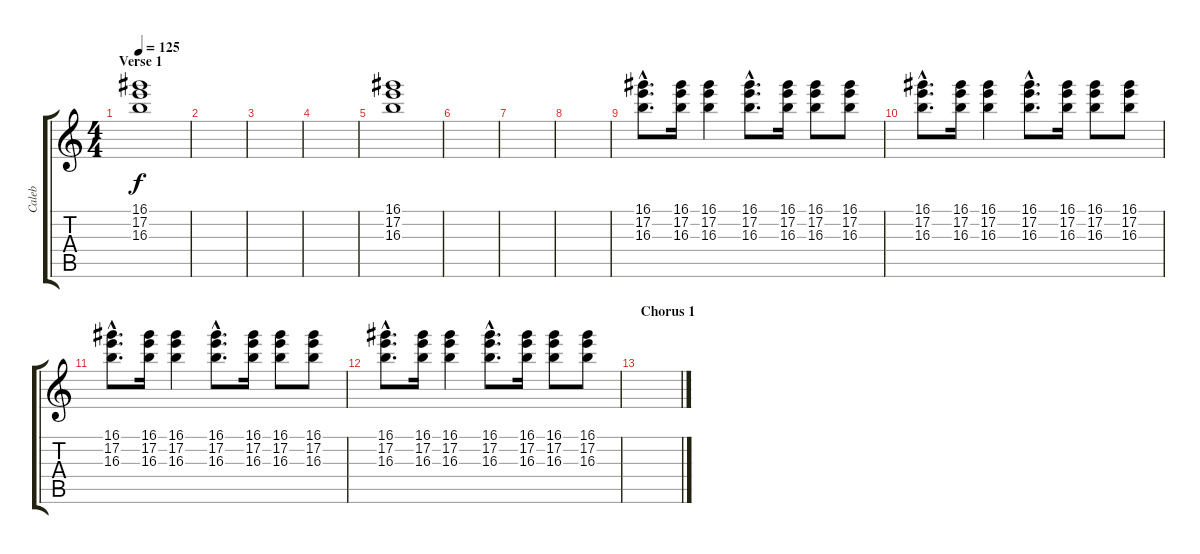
\track ("Caleb" "Caleb") {instrument electricguitarclean}
\staff {score tabs}
\tuning (E4 B3 G3 D3 A2 E2) {hide}
\ts (4 4)
\section ("" "Verse 1")
\tempo 125
\clef g2
\ks c
(16.1 17.2 16.3).1{dy f} |
|
|
|
(16.1 17.2 16.3).1 |
|
|
|
(16.1{hac} 17.2{hac} 16.3{hac}).8{d} (16.1 17.2 16.3).16 (16.1 17.2 16.3).4 (16.1{hac} 17.2{hac} 16.3{hac}).8{d} (16.1 17.2 16.3).16 (16.1 17.2 16.3).8 (16.1 17.2 16.3).8 |
(16.1{hac} 17.2{hac} 16.3{hac}).8{d} (16.1 17.2 16.3).16 (16.1 17.2 16.3).4 (16.1{hac} 17.2{hac} 16.3{hac}).8{d} (16.1 17.2 16.3).16 (16.1 17.2 16.3).8 (16.1 17.2 16.3).8 |
(16.1{hac} 17.2{hac} 16.3{hac}).8{d} (16.1 17.2 16.3).16 (16.1 17.2 16.3).4 (16.1{hac} 17.2{hac} 16.3{hac}).8{d} (16.1 17.2 16.3).16 (16.1 17.2 16.3).8 (16.1 17.2 16.3).8 |
(16.1{hac} 17.2{hac} 16.3{hac}).8{d} (16.1 17.2 16.3).16 (16.1 17.2 16.3).4 (16.1{hac} 17.2{hac} 16.3{hac}).8{d} (16.1 17.2 16.3).16 (16.1 17.2 16.3).8 (16.1 17.2 16.3).8 |
\section ("" "Chorus 1")
